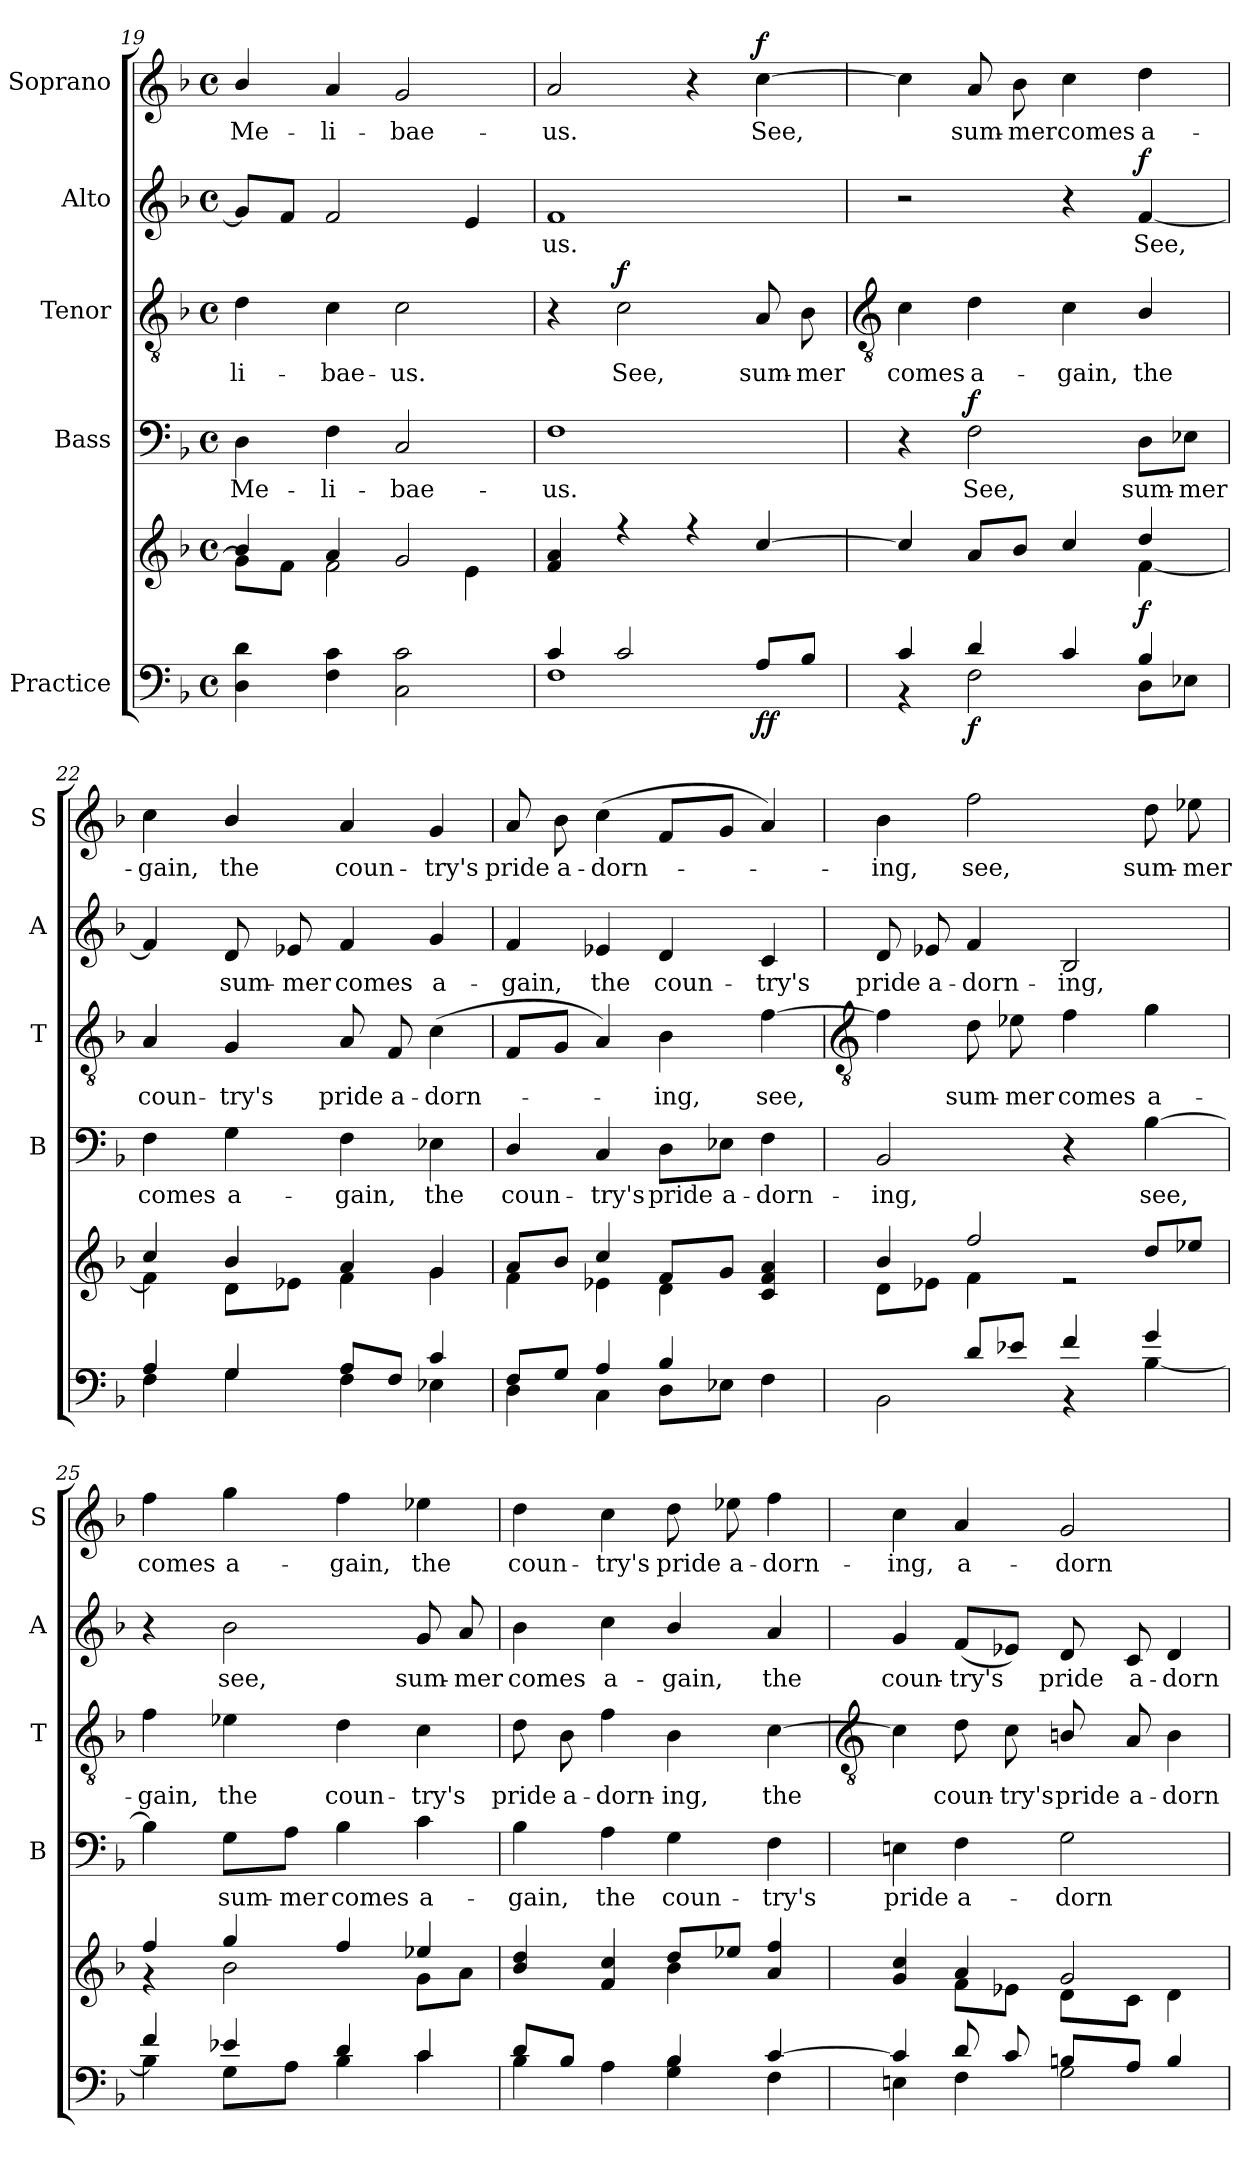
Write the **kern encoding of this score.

**kern	**kern	**dynam	**kern	**text	**dynam	**kern	**text	**dynam	**kern	**text	**dynam	**kern	**text	**dynam
*part5	*part5	*part5	*part4	*part4	*part4	*part3	*part3	*part3	*part2	*part2	*part2	*part1	*part1	*part1
*staff6	*staff5	*staff5/6	*staff4	*staff4	*staff4	*staff3	*staff3	*staff3	*staff2	*staff2	*staff2	*staff1	*staff1	*staff1
*I"Practice	*	*	*I"Bass	*	*	*I"Tenor	*	*	*I"Alto	*	*	*I"Soprano	*	*
*	*	*	*I'B	*	*	*I'T	*	*	*I'A	*	*	*I'S	*	*
*clefF4	*clefG2	*	*clefF4	*	*	*clefGv2	*	*	*clefG2	*	*	*clefG2	*	*
*k[b-]	*k[b-]	*	*k[b-]	*	*	*k[b-]	*	*	*k[b-]	*	*	*k[b-]	*	*
*F:	*F:	*	*F:	*	*	*F:	*	*	*F:	*	*	*F:	*	*
*M4/4	*M4/4	*	*M4/4	*	*	*M4/4	*	*	*M4/4	*	*	*M4/4	*	*
*met(c)	*met(c)	*	*met(c)	*	*	*met(c)	*	*	*met(c)	*	*	*met(c)	*	*
=19	=19	=19	=19	=19	=19	=19	=19	=19	=19	=19	=19	=19	=19	=19
*^	*^	*	*	*	*	*	*	*	*	*	*	*	*	*
!	!	!	!	!	!	!LO:LY:b	!	!	!LO:LY:b	!	!	!	!	!	!LO:LY:b	!
1ryy	4D 4d	4b-/	8g\L]	.	4D	Me-	.	4d	-li-	.	8gL]	.	.	4b-/	Me-	.
.	.	.	8f\J	.	.	.	.	.	.	.	8fJ	.	.	.	.	.
!	!	!	!	!	!	!LO:LY:b	!	!	!LO:LY:b	!	!	!	!	!	!LO:LY:b	!
.	4F 4c	4a/	2f\	.	4F	-li-	.	4c	-bae-	.	2f	.	.	4a	-li-	.
!	!	!	!	!	!	!LO:LY:b	!	!	!LO:LY:b	!	!	!	!	!	!LO:LY:b	!
.	2C 2c	2g/	.	.	2C	-bae-	.	2c	-us.	.	.	.	.	2g	-bae-	.
.	.	.	4e\	.	.	.	.	.	.	.	4e	.	.	.	.	.
=20	=20	=20	=20	=20	=20	=20	=20	=20	=20	=20	=20	=20	=20	=20	=20	=20
!	!	!	!	!	!	!LO:LY:b	!	!	!	!	!	!LO:LY:b	!	!	!LO:LY:b	!
4c/	1F	4f/ 4a/	1ryy	.	1F	-us.	.	4r	.	.	1f	us.	.	2a	-us.	.
!	!	!	!	!	!	!	!	!	!LO:LY:b	!LO:DY:b	!	!	!	!	!	!
2c/	.	4r	.	.	.	.	.	2c	See,	f	.	.	.	.	.	.
.	.	4r	.	.	.	.	.	.	.	.	.	.	.	4r	.	.
!	!	!	!	!LO:DY:b=2	!	!	!	!	!LO:LY:b	!	!	!	!	!	!LO:LY:b	!
!	!	!	!	!LO:DY:n=1:b	!	!	!	!	!	!	!	!	!	!	!	!LO:DY:b
8A/L	.	[4cc/	.	f f	.	.	.	8A	sum-	.	.	.	.	[4cc	See,	f
!	!	!	!	!	!	!	!	!	!LO:LY:b	!	!	!	!	!	!	!
8B-/J	.	.	.	.	.	.	.	8B-	-mer	.	.	.	.	.	.	.
!!LO:LB:g=z
=21	=21	=21	=21	=21	=21	=21	=21	=21	=21	=21	=21	=21	=21	=21	=21	=21
*	*	*	*	*	*	*	*	*clefGv2	*	*	*	*	*	*	*	*
!	!	!	!	!	!	!	!	!	!LO:LY:b	!	!	!	!	!	!	!
4c/	4r	4cc/]	2.ryy	.	4r	.	.	4c	comes	.	2r	.	.	4cc]	.	.
!	!	!	!	!LO:DY:b=2	!	!LO:LY:b	!LO:DY:b	!	!LO:LY:b	!	!	!	!	!	!LO:LY:b	!
4d/	2F\	8a/L	.	f	2F	See,	f	4d	a-	.	.	.	.	8a	sum-	.
!	!	!	!	!	!	!	!	!	!	!	!	!	!	!	!LO:LY:b	!
.	.	8b-/J	.	.	.	.	.	.	.	.	.	.	.	8b-	-mer	.
!	!	!	!	!	!	!	!	!	!LO:LY:b	!	!	!	!	!	!LO:LY:b	!
4c/	.	4cc/	.	.	.	.	.	4c	-gain,	.	4r	.	.	4cc	comes	.
!	!	!	!	!LO:DY:b	!	!LO:LY:b	!	!	!LO:LY:b	!	!	!LO:LY:b	!LO:DY:b	!	!LO:LY:b	!
4B-/	8D\L	4dd/	[4f\	f	8D\L	sum-	.	4B-/	the	.	[4f	See,	f	4dd	a-	.
!	!	!	!	!	!	!LO:LY:b	!	!	!	!	!	!	!	!	!	!
.	8E-X\J	.	.	.	8E-X\J	-mer	.	.	.	.	.	.	.	.	.	.
=22	=22	=22	=22	=22	=22	=22	=22	=22	=22	=22	=22	=22	=22	=22	=22	=22
!	!	!	!	!	!	!LO:LY:b	!	!	!LO:LY:b	!	!	!	!	!	!LO:LY:b	!
4A/	4F\	4cc/	4f\]	.	4F	comes	.	4A	coun-	.	4f]	.	.	4cc	-gain,	.
!	!	!	!	!	!	!LO:LY:b	!	!	!LO:LY:b	!	!	!LO:LY:b	!	!	!LO:LY:b	!
4G/	4G\	4b-/	8d\L	.	4G	a-	.	4G	-try's	.	8d	sum-	.	4b-/	the	.
!	!	!	!	!	!	!	!	!	!	!	!	!LO:LY:b	!	!	!	!
.	.	.	8e-X\J	.	.	.	.	.	.	.	8e-X	-mer	.	.	.	.
!	!	!	!	!	!	!LO:LY:b	!	!	!LO:LY:b	!	!	!LO:LY:b	!	!	!LO:LY:b	!
8A/L	4F\	4a/	4f\	.	4F	-gain,	.	8A	pride	.	4f	comes	.	4a	coun-	.
!	!	!	!	!	!	!	!	!	!LO:LY:b	!	!	!	!	!	!	!
8F/J	.	.	.	.	.	.	.	8F	a-	.	.	.	.	.	.	.
!	!	!	!	!	!	!LO:LY:b	!	!	!LO:LY:b	!	!	!LO:LY:b	!	!	!LO:LY:b	!
4c/	4E-X\	4g/	4g\	.	4E-X	the	.	(<4c	-dorn-	.	4g	a-	.	4g	-try's	.
=23	=23	=23	=23	=23	=23	=23	=23	=23	=23	=23	=23	=23	=23	=23	=23	=23
!	!	!	!	!	!	!LO:LY:b	!	!	!	!	!	!LO:LY:b	!	!	!LO:LY:b	!
8F/L	4D\	8a/L	4f\	.	4D/	coun-	.	8FL	.	.	4f	-gain,	.	8a	pride	.
!	!	!	!	!	!	!	!	!	!	!	!	!	!	!	!LO:LY:b	!
8G/J	.	8b-/J	.	.	.	.	.	8GJ	.	.	.	.	.	8b-	a-	.
!	!	!	!	!	!	!LO:LY:b	!	!	!	!	!	!LO:LY:b	!	!	!LO:LY:b	!
4A/	4C\	4cc/	4e-X\	.	4C	-try's	.	4A)	.	.	4e-X	the	.	(<4cc	-dorn-	.
!	!	!	!	!	!	!LO:LY:b	!	!	!LO:LY:b	!	!	!LO:LY:b	!	!	!	!
4B-/	8D\L	8f/L	4d\	.	8D\L	pride	.	4B-	ing,	.	4d	coun-	.	8fL	.	.
!	!	!	!	!	!	!LO:LY:b	!	!	!	!	!	!	!	!	!	!
.	8E-X\J	8g/J	.	.	8E-X\J	a-	.	.	.	.	.	.	.	8gJ	.	.
!	!	!	!	!	!	!LO:LY:b	!	!	!LO:LY:b	!	!	!LO:LY:b	!	!	!	!
4ryy	4F\	4c/ 4f/ 4a/	4ryy	.	4F	-dorn-	.	[4f	see,	.	4c	-try's	.	4a)	.	.
!!LO:LB:g=z
=24	=24	=24	=24	=24	=24	=24	=24	=24	=24	=24	=24	=24	=24	=24	=24	=24
*	*	*	*	*	*	*	*	*clefGv2	*	*	*	*	*	*	*	*
!	!	!	!	!	!	!LO:LY:b	!	!	!	!	!	!LO:LY:b	!	!	!LO:LY:b	!
4ryy	2BB-\	4b-/	8d\L	.	2BB-	-ing,	.	4f]	.	.	8d	pride	.	4b-	ing,	.
!	!	!	!	!	!	!	!	!	!	!	!	!LO:LY:b	!	!	!	!
.	.	.	8e-X\J	.	.	.	.	.	.	.	8e-X	a-	.	.	.	.
!	!	!	!	!	!	!	!	!	!LO:LY:b	!	!	!LO:LY:b	!	!	!LO:LY:b	!
8d/L	.	2ff/	4f\	.	.	.	.	8d	sum-	.	4f	-dorn-	.	2ff	see,	.
!	!	!	!	!	!	!	!	!	!LO:LY:b	!	!	!	!	!	!	!
8e-X/J	.	.	.	.	.	.	.	8e-X	-mer	.	.	.	.	.	.	.
!	!	!	!	!	!	!	!	!	!LO:LY:b	!	!	!LO:LY:b	!	!	!	!
4f/	4r	.	2r	.	4r	.	.	4f	comes	.	2B-	-ing,	.	.	.	.
!	!	!	!	!	!	!LO:LY:b	!	!	!LO:LY:b	!	!	!	!	!	!LO:LY:b	!
4g/	[4B-\	8dd/L	.	.	[4B-	see,	.	4g	a-	.	.	.	.	8dd	sum-	.
!	!	!	!	!	!	!	!	!	!	!	!	!	!	!	!LO:LY:b	!
.	.	8ee-X/J	.	.	.	.	.	.	.	.	.	.	.	8ee-X	-mer	.
=25	=25	=25	=25	=25	=25	=25	=25	=25	=25	=25	=25	=25	=25	=25	=25	=25
!	!	!	!	!	!	!	!	!	!LO:LY:b	!	!	!	!	!	!LO:LY:b	!
4f/	4B-\]	4ff/	4r	.	4B-]	.	.	4f	-gain,	.	4r	.	.	4ff	comes	.
!	!	!	!	!	!	!LO:LY:b	!	!	!LO:LY:b	!	!	!LO:LY:b	!	!	!LO:LY:b	!
4e-X/	8G\L	4gg/	2b-\	.	8G\L	sum-	.	4e-X	the	.	2b-\	see,	.	4gg	a-	.
!	!	!	!	!	!	!LO:LY:b	!	!	!	!	!	!	!	!	!	!
.	8A\J	.	.	.	8A\J	-mer	.	.	.	.	.	.	.	.	.	.
!	!	!	!	!	!	!LO:LY:b	!	!	!LO:LY:b	!	!	!	!	!	!LO:LY:b	!
4d/	4B-\	4ff/	.	.	4B-	comes	.	4d	coun-	.	.	.	.	4ff	-gain,	.
!	!	!	!	!	!	!LO:LY:b	!	!	!LO:LY:b	!	!	!LO:LY:b	!	!	!LO:LY:b	!
4c/	4c\	4ee-X/	8g\L	.	4c	a-	.	4c	-try's	.	8g	sum-	.	4ee-X	the	.
!	!	!	!	!	!	!	!	!	!	!	!	!LO:LY:b	!	!	!	!
.	.	.	8a\J	.	.	.	.	.	.	.	8a	-mer	.	.	.	.
=26	=26	=26	=26	=26	=26	=26	=26	=26	=26	=26	=26	=26	=26	=26	=26	=26
!	!	!	!	!	!	!LO:LY:b	!	!	!LO:LY:b	!	!	!LO:LY:b	!	!	!LO:LY:b	!
8d/L	4B-\	4b-/ 4dd/	2ryy	.	4B-	-gain,	.	8d	pride	.	4b-	comes	.	4dd	coun-	.
!	!	!	!	!	!	!	!	!	!LO:LY:b	!	!	!	!	!	!	!
8B-/J	.	.	.	.	.	.	.	8B-	a-	.	.	.	.	.	.	.
!	!	!	!	!	!	!LO:LY:b	!	!	!LO:LY:b	!	!	!LO:LY:b	!	!	!LO:LY:b	!
4ryy	4A\	4f/ 4cc/	.	.	4A	the	.	4f	-dorn-	.	4cc	a-	.	4cc	-try's	.
!	!	!	!	!	!	!LO:LY:b	!	!	!LO:LY:b	!	!	!LO:LY:b	!	!	!LO:LY:b	!
4B-/	4G\ 4B-\	8dd/L	4b-\	.	4G	coun-	.	4B-	-ing,	.	4b-/	-gain,	.	8dd	pride	.
!	!	!	!	!	!	!	!	!	!	!	!	!	!	!	!LO:LY:b	!
.	.	8ee-X/J	.	.	.	.	.	.	.	.	.	.	.	8ee-X	a-	.
!	!	!	!	!	!	!LO:LY:b	!	!	!LO:LY:b	!	!	!LO:LY:b	!	!	!LO:LY:b	!
[4c/	4F\	4a/ 4ff/	4ryy	.	4F	-try's	.	[4c	the	.	4a	the	.	4ff	-dorn-	.
!!LO:LB:g=z
=27	=27	=27	=27	=27	=27	=27	=27	=27	=27	=27	=27	=27	=27	=27	=27	=27
*	*	*	*	*	*	*	*	*clefGv2	*	*	*	*	*	*	*	*
!	!	!	!	!	!	!LO:LY:b	!	!	!	!	!	!LO:LY:b	!	!	!LO:LY:b	!
4c/]	4En\	4g/ 4cc/	4ryy	.	4En	pride	.	4c]	.	.	4g	coun-	.	4cc	-ing,	.
!	!	!	!	!	!	!LO:LY:b	!	!	!LO:LY:b	!	!	!LO:LY:b	!	!	!LO:LY:b	!
8d/	4F\	4a/	8f\L	.	4F	a-	.	8d	coun-	.	(<8fL	-try's	.	4a	a-	.
!	!	!	!	!	!	!	!	!	!LO:LY:b	!	!	!	!	!	!	!
8c/	.	.	8e-X\J	.	.	.	.	8c	-try's	.	8e-XJ)	.	.	.	.	.
!	!	!	!	!	!	!LO:LY:b	!	!	!LO:LY:b	!	!	!LO:LY:b	!	!	!LO:LY:b	!
8Bn/L	2G\	2g/	8d\L	.	2G	-dorn-	.	8Bn/	pride	.	8d	pride	.	2g	-dorn-	.
!	!	!	!	!	!	!	!	!	!LO:LY:b	!	!	!LO:LY:b	!	!	!	!
8A/J	.	.	8c\J	.	.	.	.	8A	a-	.	8c	a-	.	.	.	.
!	!	!	!	!	!	!	!	!	!LO:LY:b	!	!	!LO:LY:b	!	!	!	!
4B/	.	.	4d\	.	.	.	.	4B	-dorn-	.	4d	-dorn-	.	.	.	.
*v	*v	*	*	*	*	*	*	*	*	*	*	*	*	*	*	*
*	*v	*v	*	*	*	*	*	*	*	*	*	*	*	*	*
=	=	=	=	=	=	=	=	=	=	=	=	=	=	=
*-	*-	*-	*-	*-	*-	*-	*-	*-	*-	*-	*-	*-	*-	*-
